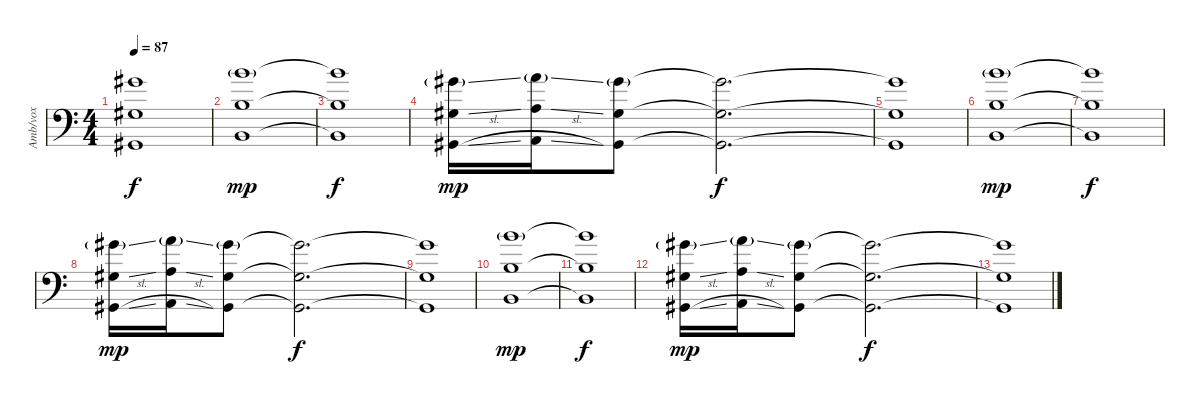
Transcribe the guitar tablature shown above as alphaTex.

\track ("Amb/vox" "Amb/vox") {instrument stringensemble1}
\staff {score}
\tuning (Db4 A3 E3 A2 E2 A1) {hide}
\ts (4 4)
\tempo 87
\clef f4
\ks c
(7.1{t} 4.3{t} 4.5{t}).1{dy f} |
(10.1{g} 2.2 2.4).1{dy mp} |
(10.1{t} 2.2{t} 2.4{t}).1{dy f} |
(7.1{sl g} 4.3{sl} 4.5{sl}).16{dy mp} (8.1{sl g} 5.3{sl} 5.5{sl}).16 (7.1{g} 4.3 4.5).8 (7.1{t} 4.3{t} 4.5{t}).2{d dy f} |
(7.1{t} 4.3{t} 4.5{t}).1 |
(10.1{g} 2.2 2.4).1{dy mp} |
(10.1{t} 2.2{t} 2.4{t}).1{dy f} |
(7.1{sl g} 4.3{sl} 4.5{sl}).16{dy mp} (8.1{sl g} 5.3{sl} 5.5{sl}).16 (7.1{g} 4.3 4.5).8 (7.1{t} 4.3{t} 4.5{t}).2{d dy f} |
(7.1{t} 4.3{t} 4.5{t}).1 |
(10.1{g} 2.2 2.4).1{dy mp} |
(10.1{t} 2.2{t} 2.4{t}).1{dy f} |
(7.1{sl g} 4.3{sl} 4.5{sl}).16{dy mp} (8.1{sl g} 5.3{sl} 5.5{sl}).16 (7.1{g} 4.3 4.5).8 (7.1{t} 4.3{t} 4.5{t}).2{d dy f} |
(7.1{t} 4.3{t} 4.5{t}).1{volume 0}
